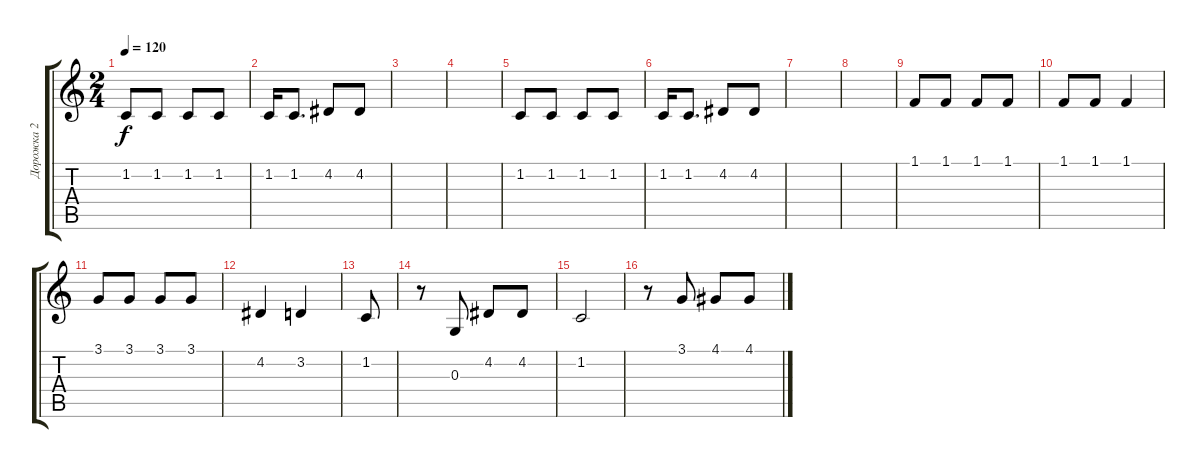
\track ("Дорожка 2" "Дорожка 2") {instrument acousticgrandpiano}
\staff {score tabs}
\tuning (E4 B3 G3 D3 A2 E2) {hide}
\ts (2 4)
\tempo 120
\clef g2
\ks c
1.2.8{dy f} 1.2.8 1.2.8 1.2.8 |
1.2.16 1.2.8{d} 4.2.8 4.2.8 |
|
|
1.2.8 1.2.8 1.2.8 1.2.8 |
1.2.16 1.2.8{d} 4.2.8 4.2.8 |
|
|
1.1.8 1.1.8 1.1.8 1.1.8 |
1.1.8 1.1.8 1.1.4 |
3.1.8 3.1.8 3.1.8 3.1.8 |
4.2.4 3.2.4 |
1.2.8 |
r.8 0.3.8 4.2.8 4.2.8 |
1.2.2 |
r.8 3.1.8 4.1.8 4.1.8
